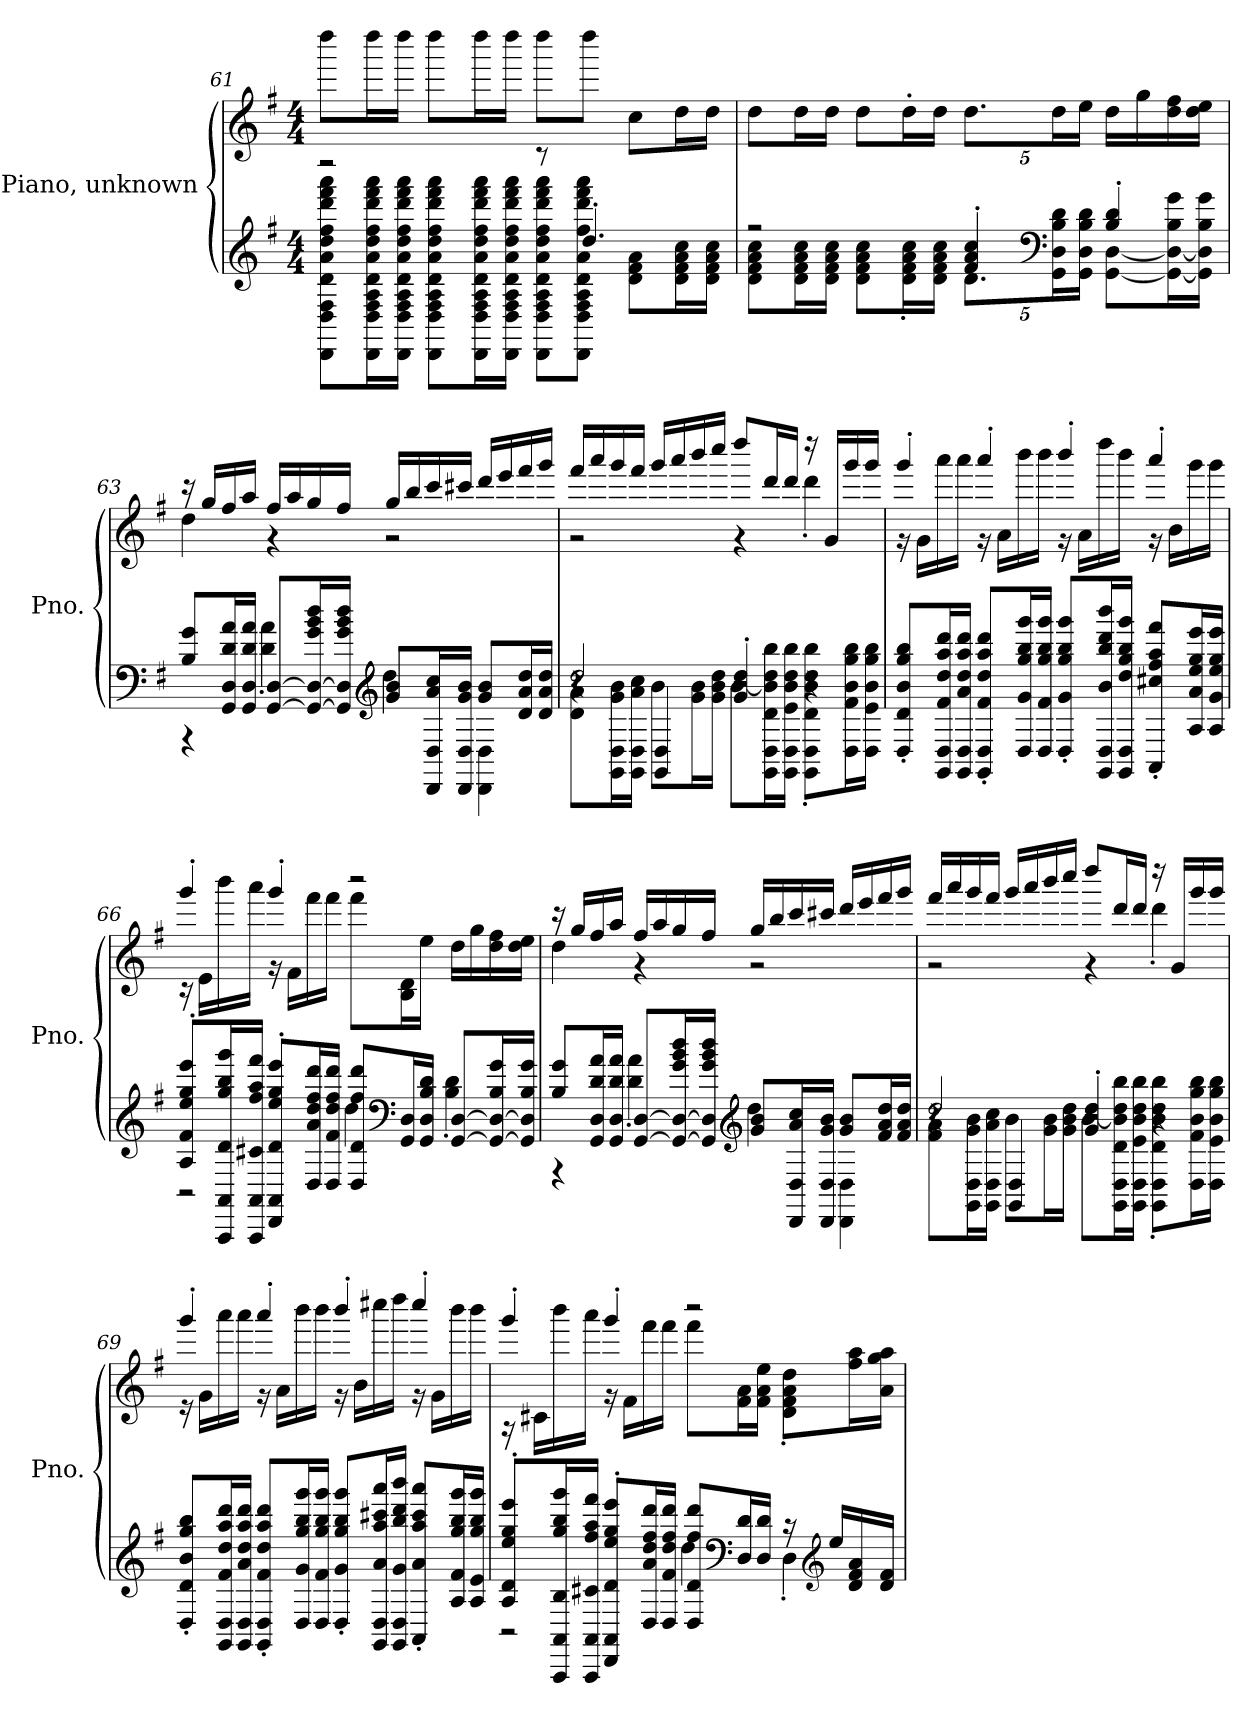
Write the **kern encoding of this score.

**kern	**kern
*part1	*part1
*staff2	*staff1
*I"Piano, unknown	*
*I'Pno.	*
*clefG2	*clefG2
*k[f#]	*k[f#]
*M4/4	*M4/4
=61	=61
*^	*
2r	8DD\ 8D\ 8F#\ 8d\ 8a\ 8dd\ 8ff#\ 8ddd\ 8fff#\ 8aaa\L	8dddd\L
.	16DD\ 16D\ 16F#\ 16A\ 16d\ 16a\ 16dd\ 16ff#\ 16ddd\ 16fff#\ 16aaa\L	16dddd\L
.	16DD\ 16D\ 16F#\ 16A\ 16d\ 16a\ 16dd\ 16ff#\ 16ddd\ 16fff#\ 16aaa\JJ	16dddd\JJ
.	8DD\ 8D\ 8F#\ 8A\ 8d\ 8a\ 8dd\ 8ff#\ 8ddd\ 8fff#\ 8aaa\L	8dddd\L
.	16DD\ 16D\ 16F#\ 16A\ 16d\ 16a\ 16dd\ 16ff#\ 16ddd\ 16fff#\ 16aaa\L	16dddd\L
.	16DD\ 16D\ 16F#\ 16A\ 16d\ 16a\ 16dd\ 16ff#\ 16ddd\ 16fff#\ 16aaa\JJ	16dddd\JJ
8r	8DD\ 8D\ 8F#\ 8A\ 8d\ 8a\ 8dd\ 8ff#\ 8ddd\ 8fff#\ 8aaa\L	8dddd\L
4.dd'/	8DD\ 8D\ 8F#\ 8A\ 8d\ 8a\ 8ff#\ 8ddd\ 8fff#\ 8aaa\J	8dddd\J
.	8d\ 8f#\ 8a\L	8cc\L
.	16d\ 16f#\ 16a\ 16cc\L	16dd\L
.	16d\ 16f#\ 16a\ 16cc\JJ	16dd\JJ
!!LO:LB:g=z
=62	=62	=62
2r	8d\ 8f#\ 8a\ 8cc\L	8dd\L
.	16d\ 16f#\ 16a\ 16cc\L	16dd\L
.	16d\ 16f#\ 16a\ 16cc\JJ	16dd\JJ
.	8d\ 8f#\ 8a\ 8cc\L	8dd\L
.	16d\' 16f#\' 16a\' 16cc\'L	16dd'\L
.	16d\ 16f#\ 16a\ 16cc\JJ	16dd\JJ
*	*Xbrackettup	*Xbrackettup
4f#/' 4a/' 4cc/'	10.d\L	10.dd\L
*clefF4	*	*
.	20GG\ 20D\ 20B\ 20d\L	20dd\L
.	20GG\ 20D\ 20B\ 20d\JJ	20ee\JJ
4B/' 4d/'	[8GG\ [8D\L	16dd\LL
.	.	16gg\
.	16GG\_ 16D\_ 16B\ 16g\L	16dd\ 16ff#\
.	16GG\] 16D\] 16B\ 16g\JJ	16dd\ 16ee\JJ
=63	=63	=63
*	*	*^
8B/ 8g/L	4r	16r	4dd\
.	.	16gg/LL	.
16GG/ 16D/ 16d/ 16a/L	.	16ff#/	.
16GG/ 16D/ 16d/ 16a/JJ	.	16aa/JJ	.
[8GG/ [8D/L	4d\' 4a\'	16ff#/LL	4r
.	.	16aa/	.
16GG/_ 16D/_ 16g/ 16b/ 16dd/L	.	16gg/	.
16GG/] 16D/] 16g/ 16b/ 16dd/JJ	.	16ff#/JJ	.
*clefG2	*	*	*
8g/ 8b/L	4dd\	16gg/LL	2r
.	.	16bb/	.
16DD/ 16D/ 16a/ 16cc/L	.	16ccc/	.
16DD/ 16D/ 16g/ 16b/JJ	.	16ccc#X/JJ	.
8g/ 8b/L	4DD\ 4D\	16ddd/LL	.
.	.	16eee/	.
16d/ 16a/ 16dd/L	.	16fff#/	.
16d/ 16a/ 16dd/JJ	.	16ggg/JJ	.
!!LO:LB:g=z	!!
=64	=64	=64	=64
*	*^	*	*
2dd/	8d\ 8a\L	4r	16fff#/LL	2r
.	.	.	16aaa/	.
.	16GG\ 16D\ 16g\ 16b\L	.	16ggg/	.
.	16GG\ 16D\ 16a\ 16cc\JJ	.	16fff#/JJ	.
.	8b\L	4GG/ 4D/	16ggg/LL	.
.	.	.	16aaa/	.
.	16g\ 16b\L	.	16bbb/	.
.	16g\ 16b\ 16dd\JJ	.	16cccc/JJ	.
4g/' 4dd/'	[8b\L	2r	8dddd/L	4r
.	16GG\ 16D\ 16d\ 16b\] 16dd\ 16bb\L	.	16ddd/L	.
.	16GG\ 16D\ 16e\ 16b\ 16dd\ 16bb\JJ	.	16ddd/JJ	.
4r	8GG\' 8D\' 8d\' 8b\' 8dd\' 8bb\'L	.	16r	4ddd'\
.	.	.	16g/LL	.
.	16D\ 16f#\ 16b\ 16gg\ 16bb\L	.	16ggg/	.
.	16D\ 16e\ 16b\ 16gg\ 16bb\JJ	.	16ggg/JJ	.
*v	*v	*v	*	*
=65	=65	=65
8D/' 8d/' 8b/' 8gg/' 8bb/'L	4ggg'/	16r
.	.	16g\LL
16GG/ 16D/ 16f#/ 16dd/ 16aa/ 16ddd/L	.	16aaa\
16GG/ 16D/ 16a/ 16dd/ 16aa/ 16ddd/JJ	.	16aaa\JJ
8GG/' 8D/' 8f#/' 8dd/' 8aa/' 8ddd/'L	4aaa'/	16r
.	.	16a\LL
16D/ 16g/ 16gg/ 16bb/ 16ggg/L	.	16bbb\
16D/ 16f#/ 16gg/ 16bb/ 16ggg/JJ	.	16bbb\JJ
8D/' 8g/' 8gg/' 8bb/' 8ggg/'L	4bbb'/	16r
.	.	16a\LL
16GG/ 16D/ 16b/ 16bb/ 16ddd/ 16bbb/L	.	16dddd\
16GG/ 16D/ 16dd/ 16gg/ 16bb/ 16ggg/JJ	.	16bbb\JJ
8AA/' 8cc#X/' 8ff#/' 8aa/' 8fff#/'L	4aaa'/	16r
.	.	16b\LL
16A/ 16a/ 16ee/ 16gg/ 16eee/L	.	16ggg\
16A/ 16g/ 16ee/ 16gg/ 16eee/JJ	.	16ggg\JJ
!!LO:LB:g=z	!!
=66	=66	=66
*^	*	*
8A/' 8f#/' 8ee/' 8gg/' 8eee/'L	2r	4ggg'/	16r
.	.	.	16e\LL
16AAA/ 16AA/ 16d/ 16gg/ 16bb/ 16ggg/L	.	.	16bbb\
16AAA/ 16AA/ 16c#X/ 16ff#/ 16aa/ 16fff#/JJ	.	.	16aaa\JJ
8DD/' 8AA/' 8d/' 8ee/' 8gg/' 8eee/'L	.	4ggg'/	16r
.	.	.	16f#\LL
16D/ 16a/ 16dd/ 16ff#/ 16ddd/L	.	.	16fff#\
16D/ 16f#/ 16dd/ 16ff#/ 16ddd/JJ	.	.	16fff#\JJ
8D/ 8d/ 8ff#/ 8ddd/L	4dd\	2r	8fff#\L
*clefF4	*	*	*
16GG/ 16D/L	.	.	16B\ 16d\L
16GG/ 16D/ 16B/ 16d/JJ	.	.	16ee\JJ
[8GG/ [8D/L	4B\' 4d\'	.	16dd\LL
.	.	.	16gg\
16GG/_ 16D/_ 16B/ 16g/L	.	.	16dd\ 16ff#\
16GG/] 16D/] 16B/ 16g/JJ	.	.	16dd\ 16ee\JJ
=67	=67	=67	=67
8B/ 8g/L	4r	16r	4dd\
.	.	16gg/LL	.
16GG/ 16D/ 16d/ 16a/L	.	16ff#/	.
16GG/ 16D/ 16d/ 16a/JJ	.	16aa/JJ	.
[8GG/ [8D/L	4d\' 4a\'	16ff#/LL	4r
.	.	16aa/	.
16GG/_ 16D/_ 16g/ 16b/ 16dd/L	.	16gg/	.
16GG/] 16D/] 16g/ 16b/ 16dd/JJ	.	16ff#/JJ	.
*clefG2	*	*	*
8g/ 8b/L	4dd\	16gg/LL	2r
.	.	16bb/	.
16DD/ 16D/ 16a/ 16cc/L	.	16ccc/	.
16DD/ 16D/ 16g/ 16b/JJ	.	16ccc#X/JJ	.
8g/ 8b/L	4DD\ 4D\	16ddd/LL	.
.	.	16eee/	.
16f#/ 16a/ 16dd/L	.	16fff#/	.
16f#/ 16a/ 16dd/JJ	.	16ggg/JJ	.
!!LO:LB:g=z	!!
=68	=68	=68	=68
*	*^	*	*
2dd/	8f#\ 8a\L	4r	16fff#/LL	2r
.	.	.	16aaa/	.
.	16GG\ 16D\ 16g\ 16b\L	.	16ggg/	.
.	16GG\ 16D\ 16a\ 16cc\JJ	.	16fff#/JJ	.
.	8b\L	4GG/ 4D/	16ggg/LL	.
.	.	.	16aaa/	.
.	16g\ 16b\L	.	16bbb/	.
.	16g\ 16b\ 16dd\JJ	.	16cccc/JJ	.
4g/' 4dd/'	[8b\L	2r	8dddd/L	4r
.	16GG\ 16D\ 16d\ 16b\] 16dd\ 16bb\L	.	16ddd/L	.
.	16GG\ 16D\ 16e\ 16b\ 16dd\ 16bb\JJ	.	16ddd/JJ	.
4r	8GG\' 8D\' 8d\' 8b\' 8dd\' 8bb\'L	.	16r	4ddd'\
.	.	.	16g/LL	.
.	16D\ 16f#\ 16b\ 16gg\ 16bb\L	.	16ggg/	.
.	16D\ 16e\ 16b\ 16gg\ 16bb\JJ	.	16ggg/JJ	.
*v	*v	*v	*	*
=69	=69	=69
8D/' 8d/' 8b/' 8gg/' 8bb/'L	4ggg'/	16r
.	.	16g\LL
16GG/ 16D/ 16f#/ 16dd/ 16aa/ 16ddd/L	.	16aaa\
16GG/ 16D/ 16a/ 16dd/ 16aa/ 16ddd/JJ	.	16aaa\JJ
8GG/' 8D/' 8f#/' 8dd/' 8aa/' 8ddd/'L	4aaa'/	16r
.	.	16a\LL
16D/ 16g/ 16gg/ 16bb/ 16ggg/L	.	16bbb\
16D/ 16f#/ 16gg/ 16bb/ 16ggg/JJ	.	16bbb\JJ
8D/' 8g/' 8gg/' 8bb/' 8ggg/'L	4bbb'/	16r
.	.	16b\LL
16GG/ 16D/ 16a/ 16aa/ 16ccc#X/ 16aaa/L	.	16cccc#X\
16GG/ 16D/ 16g/ 16bb/ 16ddd/ 16bbb/JJ	.	16dddd\JJ
8AA/' 8a/' 8aa/' 8ccc#/' 8aaa/'L	4cccc#'/	16r
.	.	16g\LL
16A/ 16f#/ 16gg/ 16bb/ 16ggg/L	.	16bbb\
16A/ 16e/ 16gg/ 16bb/ 16ggg/JJ	.	16bbb\JJ
!!LO:LB:g=z	!!
=70	=70	=70
*^	*	*
8A/' 8d/' 8ee/' 8gg/' 8eee/'L	2r	4ggg'/	16r
.	.	.	16c#X\LL
16AAA/ 16AA/ 16B/ 16gg/ 16bb/ 16ggg/L	.	.	16bbb\
16AAA/ 16AA/ 16c#X/ 16ff#/ 16aa/ 16fff#/JJ	.	.	16aaa\JJ
8DD/' 8AA/' 8d/' 8ee/' 8gg/' 8eee/'L	.	4ggg'/	16r
.	.	.	16f#\LL
16D/ 16a/ 16dd/ 16ff#/ 16ddd/L	.	.	16fff#\
16D/ 16f#/ 16dd/ 16ff#/ 16ddd/JJ	.	.	16fff#\JJ
8D/ 8d/ 8ff#/ 8ddd/L	4dd\	2r	8fff#\L
*clefF4	*	*	*
16D/ 16d/L	.	.	16f#\ 16a\L
16D/ 16d/JJ	.	.	16f#\ 16a\ 16ee\JJ
16r	4D'\	.	8d\' 8f#\' 8a\' 8dd\'L
*clefG2	*	*	*
16ee/LL	.	.	.
16d/ 16f#/ 16a/	.	.	16ff#\ 16aa\L
16d/ 16f#/JJ	.	.	16a\ 16gg\ 16aa\JJ
*v	*v	*	*
*	*v	*v
=	=
*-	*-
